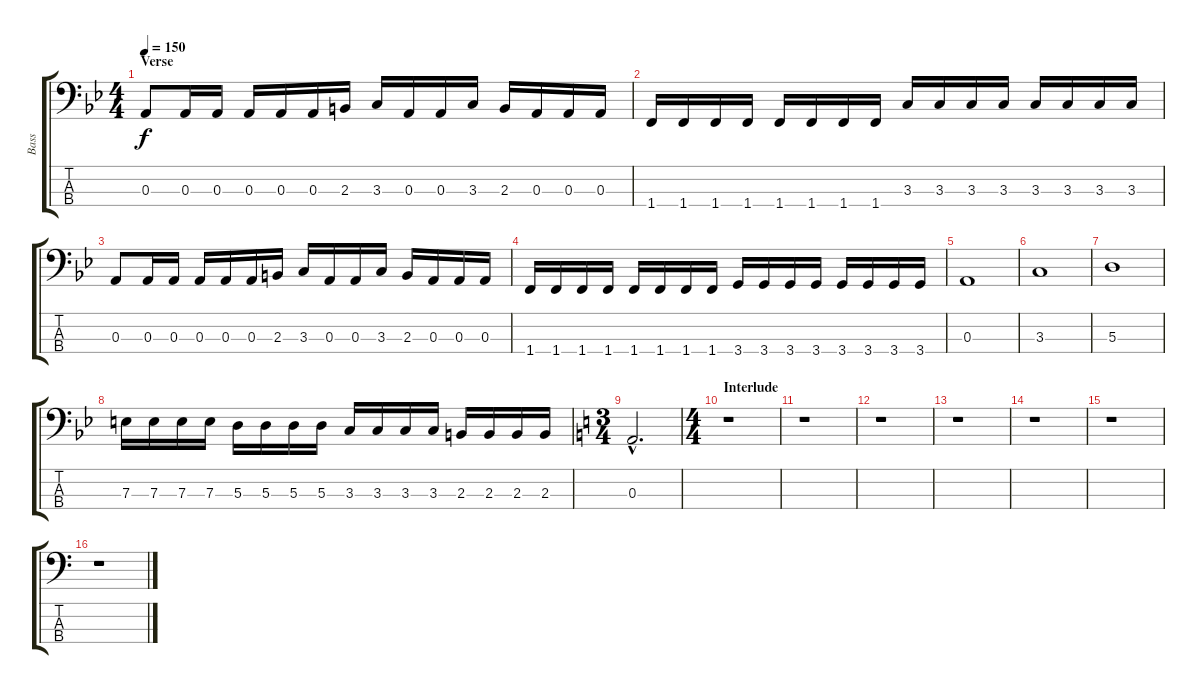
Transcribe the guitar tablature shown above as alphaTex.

\track ("Bass" "Bass") {instrument electricbasspick}
\staff {score tabs}
\tuning (G2 D2 A1 E1) {hide}
\ts (4 4)
\section ("" "Verse")
\tempo 150
\clef f4
\ks gminor
0.3.8{dy f} 0.3.16 0.3.16 0.3.16 0.3.16 0.3.16 2.3.16 3.3.16 0.3.16 0.3.16 3.3.16 2.3.16 0.3.16 0.3.16 0.3.16 |
1.4.16 1.4.16 1.4.16 1.4.16 1.4.16 1.4.16 1.4.16 1.4.16 3.3.16 3.3.16 3.3.16 3.3.16 3.3.16 3.3.16 3.3.16 3.3.16 |
0.3.8 0.3.16 0.3.16 0.3.16 0.3.16 0.3.16 2.3.16 3.3.16 0.3.16 0.3.16 3.3.16 2.3.16 0.3.16 0.3.16 0.3.16 |
1.4.16 1.4.16 1.4.16 1.4.16 1.4.16 1.4.16 1.4.16 1.4.16 3.4.16 3.4.16 3.4.16 3.4.16 3.4.16 3.4.16 3.4.16 3.4.16 |
0.3.1 |
3.3.1 |
5.3.1 |
7.3.16 7.3.16 7.3.16 7.3.16 5.3.16 5.3.16 5.3.16 5.3.16 3.3.16 3.3.16 3.3.16 3.3.16 2.3.16 2.3.16 2.3.16 2.3.16 |
\ts (3 4)
\ks aminor
0.3{hac}.2{d} |
\ts (4 4)
\section ("" "Interlude")
\ks c
r.1 |
r.1 |
r.1 |
r.1 |
r.1 |
r.1 |
r.1
